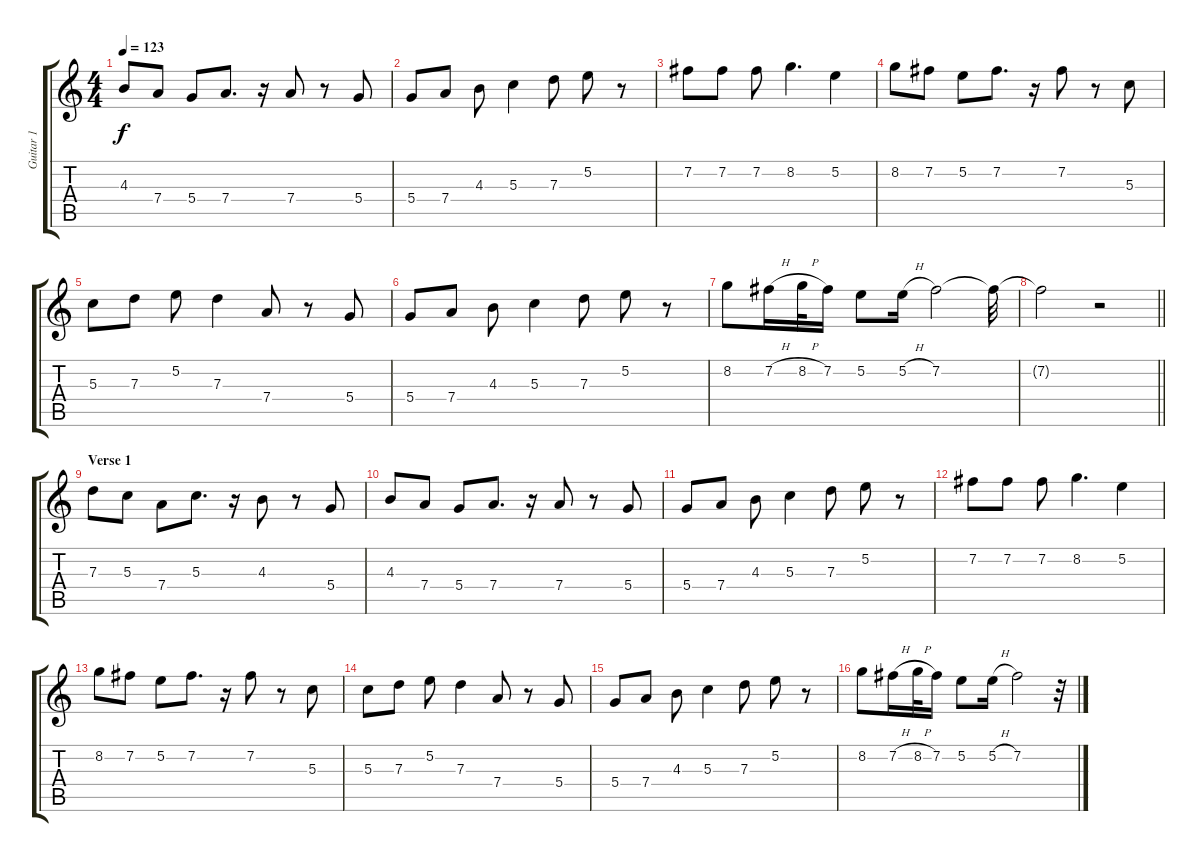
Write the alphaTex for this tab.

\track ("Guitar 1" "Guitar 1") {instrument overdrivenguitar}
\staff {score tabs}
\tuning (E4 B3 G3 D3 A2 E2) {hide}
\ts (4 4)
\tempo 123
\clef g2
\ks c
4.3.8{dy f} 7.4.8 5.4.8 7.4.8{d} r.16 7.4.8 r.8 5.4.8 |
5.4.8 7.4.8 4.3.8 5.3.4 7.3.8 5.2.8 r.8 |
7.2.8 7.2.8 7.2.8 8.2.4{d} 5.2.4 |
8.2.8 7.2.8 5.2.8 7.2.8{d} r.16 7.2.8 r.8 5.3.8 |
5.3.8 7.3.8 5.2.8 7.3.4 7.4.8 r.8 5.4.8 |
5.4.8 7.4.8 4.3.8 5.3.4 7.3.8 5.2.8 r.8 |
8.2.8 7.2{h}.16 8.2{h}.32 7.2.16 5.2.8 5.2{h}.16 7.2.2 7.2{t}.32 |
\barLineRight lightlight
7.2{t}.2 r.2 |
\section ("" "Verse 1")
7.3.8 5.3.8 7.4.8 5.3.8{d} r.16 4.3.8 r.8 5.4.8 |
4.3.8 7.4.8 5.4.8 7.4.8{d} r.16 7.4.8 r.8 5.4.8 |
5.4.8 7.4.8 4.3.8 5.3.4 7.3.8 5.2.8 r.8 |
7.2.8 7.2.8 7.2.8 8.2.4{d} 5.2.4 |
8.2.8 7.2.8 5.2.8 7.2.8{d} r.16 7.2.8 r.8 5.3.8 |
5.3.8 7.3.8 5.2.8 7.3.4 7.4.8 r.8 5.4.8 |
5.4.8 7.4.8 4.3.8 5.3.4 7.3.8 5.2.8 r.8 |
8.2.8 7.2{h}.16 8.2{h}.32 7.2.16 5.2.8 5.2{h}.16 7.2.2 r.32
